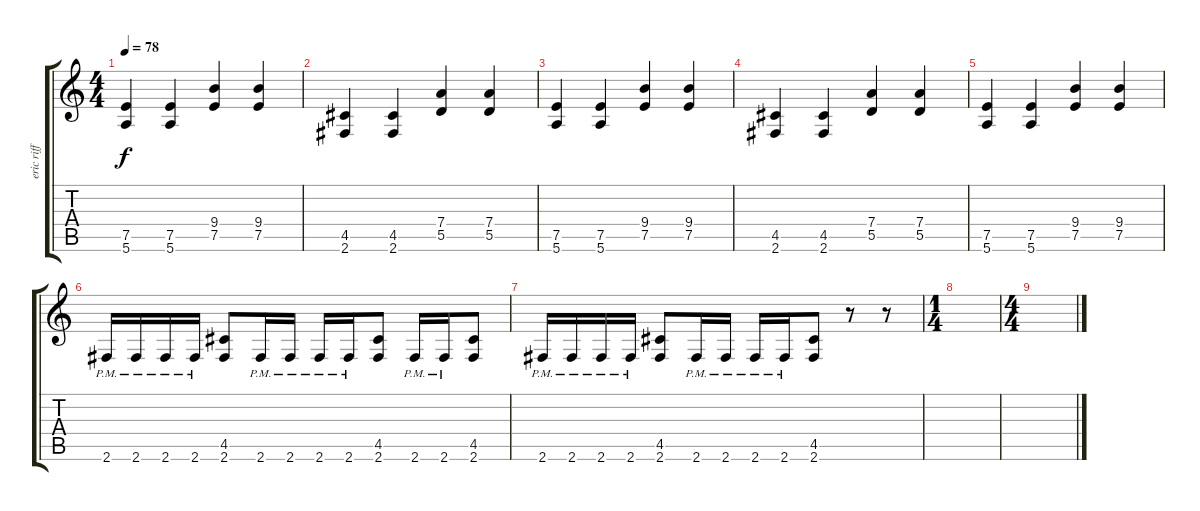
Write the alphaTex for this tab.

\track ("eric riff" "eric riff") {instrument distortionguitar}
\staff {score tabs}
\tuning (E4 B3 G3 D3 A2 E2) {hide}
\ts (4 4)
\tempo 78
\clef g2
\ks c
(7.5 5.6).4{dy f} (7.5 5.6).4 (9.4 7.5).4 (9.4 7.5).4 |
(4.5 2.6).4 (4.5 2.6).4 (7.4 5.5).4 (7.4 5.5).4 |
(7.5 5.6).4 (7.5 5.6).4 (9.4 7.5).4 (9.4 7.5).4 |
(4.5 2.6).4 (4.5 2.6).4 (7.4 5.5).4 (7.4 5.5).4 |
(7.5 5.6).4 (7.5 5.6).4 (9.4 7.5).4 (9.4 7.5).4 |
2.6{pm}.16 2.6{pm}.16 2.6{pm}.16 2.6{pm}.16 (4.5 2.6).8 2.6{pm}.16 2.6{pm}.16 2.6{pm}.16 2.6{pm}.16 (4.5 2.6).8 2.6{pm}.16 2.6{pm}.16 (4.5 2.6).8 |
2.6{pm}.16 2.6{pm}.16 2.6{pm}.16 2.6{pm}.16 (4.5 2.6).8 2.6{pm}.16 2.6{pm}.16 2.6{pm}.16 2.6{pm}.16 (4.5 2.6).8 r.8 r.8 |
\ts (1 4)
|
\ts (4 4)
